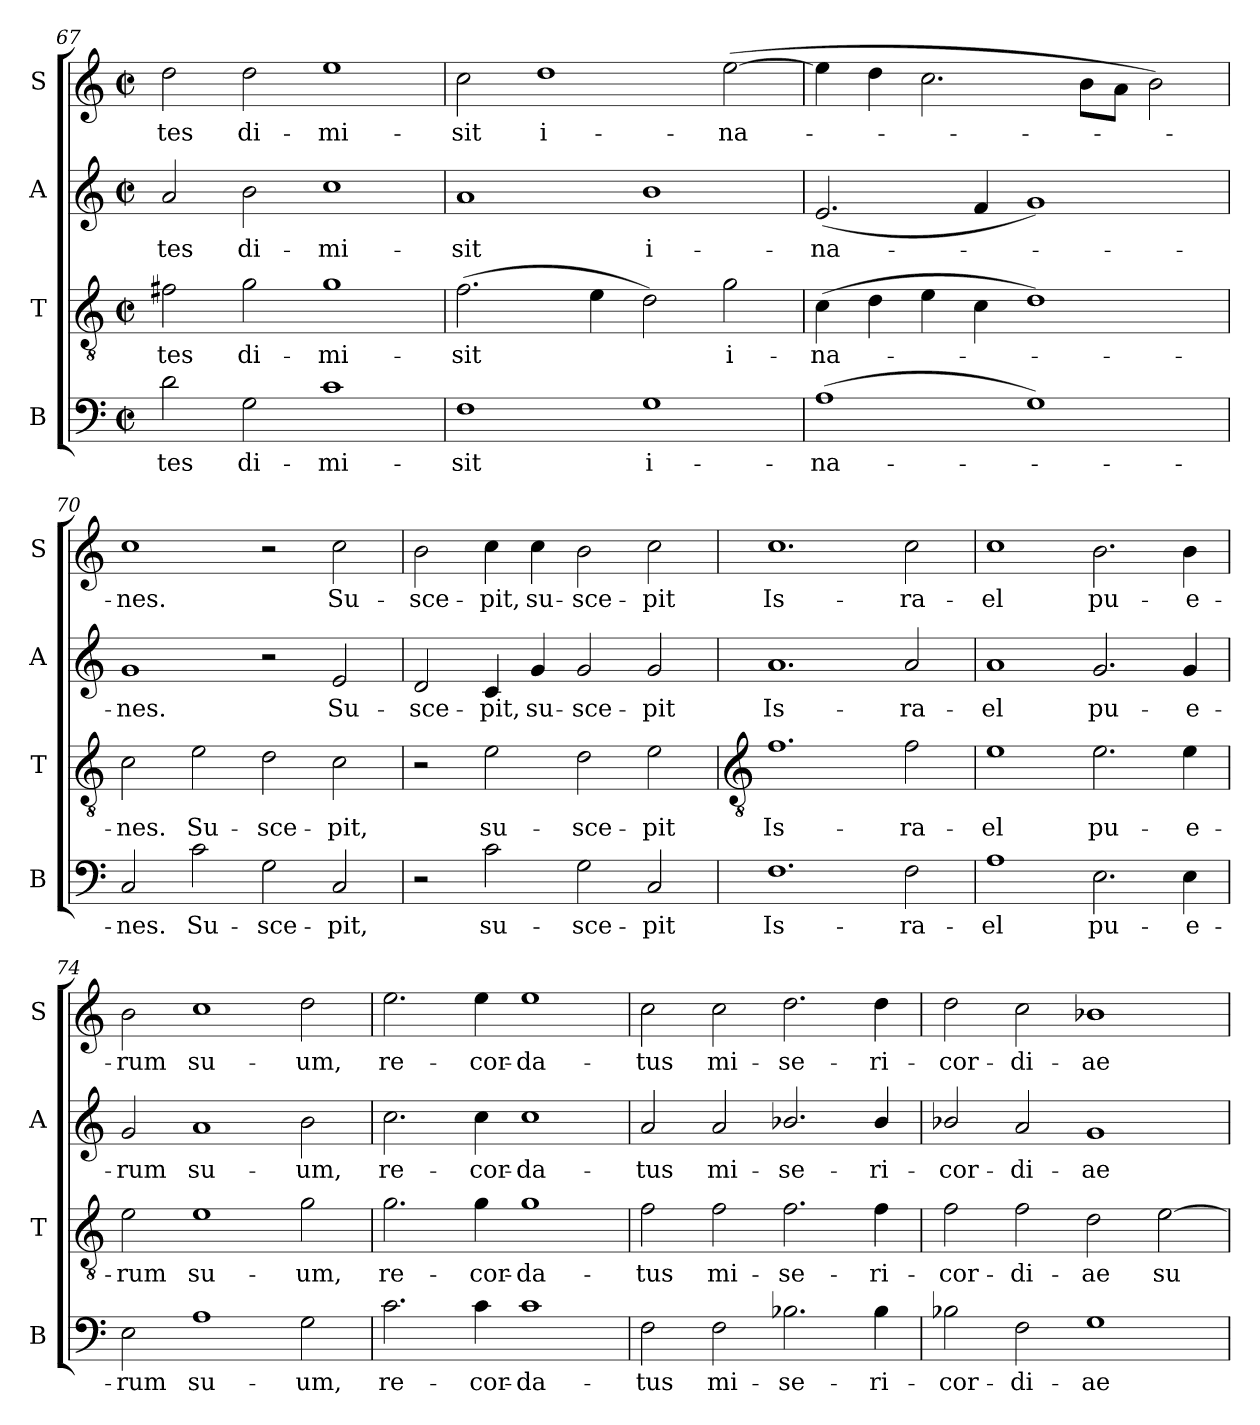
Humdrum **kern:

**kern	**text	**kern	**text	**kern	**text	**kern	**text
*part4	*part4	*part3	*part3	*part2	*part2	*part1	*part1
*staff4	*staff4	*staff3	*staff3	*staff2	*staff2	*staff1	*staff1
*I"B	*	*I"T	*	*I"A	*	*I"S	*
*I'B	*	*I'T	*	*I'A	*	*I'S	*
*clefF4	*	*clefGv2	*	*clefG2	*	*clefG2	*
*k[]	*	*k[]	*	*k[]	*	*k[]	*
*C:	*	*C:	*	*C:	*	*C:	*
*M4/2	*	*M4/2	*	*M4/2	*	*M4/2	*
*met(c|)	*	*met(c|)	*	*met(c|)	*	*met(c|)	*
=67	=67	=67	=67	=67	=67	=67	=67
!	!LO:LY:b	!	!LO:LY:b	!	!LO:LY:b	!	!LO:LY:b
2d	-tes	2f#	-tes	2a	-tes	2dd	-tes
!	!LO:LY:b	!	!LO:LY:b	!	!LO:LY:b	!	!LO:LY:b
2G	di-	2g	di-	2b	di-	2dd	di-
!	!LO:LY:b	!	!LO:LY:b	!	!LO:LY:b	!	!LO:LY:b
1c	-mi-	1g	-mi-	1cc	-mi-	1ee	-mi-
=68	=68	=68	=68	=68	=68	=68	=68
!	!LO:LY:b	!	!LO:LY:b	!	!LO:LY:b	!	!LO:LY:b
1F	-sit	(>2.f	-sit	1a	-sit	2cc	-sit
!	!	!	!	!	!	!	!LO:LY:b
.	.	.	.	.	.	1dd	i-
.	.	4e	.	.	.	.	.
!	!LO:LY:b	!	!	!	!LO:LY:b	!	!
1G	i-	2d)	.	1b	i-	.	.
!	!	!	!LO:LY:b	!	!	!	!LO:LY:b
.	.	2g	i-	.	.	(>[2ee	-na-
=69	=69	=69	=69	=69	=69	=69	=69
!	!LO:LY:b	!	!LO:LY:b	!	!LO:LY:b	!	!
(>1A	-na-	(>4c	-na-	(<2.e	-na-	4ee]	.
.	.	4d	.	.	.	4dd	.
.	.	4e	.	.	.	2.cc	.
.	.	4c	.	4f	.	.	.
1G)	.	1d)	.	1g)	.	.	.
.	.	.	.	.	.	8b\L	.
.	.	.	.	.	.	8a\J	.
.	.	.	.	.	.	2b\)	.
=70	=70	=70	=70	=70	=70	=70	=70
!	!LO:LY:b	!	!LO:LY:b	!	!LO:LY:b	!	!LO:LY:b
2C	nes.	2c	nes.	1g	nes.	1cc	nes.
!	!LO:LY:b	!	!LO:LY:b	!	!	!	!
2c	Su-	2e	Su-	.	.	.	.
!	!LO:LY:b	!	!LO:LY:b	!	!	!	!
2G	-sce-	2d	-sce-	2r	.	2r	.
!	!LO:LY:b	!	!LO:LY:b	!	!LO:LY:b	!	!LO:LY:b
2C	-pit,	2c	-pit,	2e	Su-	2cc	Su-
=71	=71	=71	=71	=71	=71	=71	=71
!	!	!	!	!	!LO:LY:b	!	!LO:LY:b
2r	.	2r	.	2d	-sce-	2b	-sce-
!	!LO:LY:b	!	!LO:LY:b	!	!LO:LY:b	!	!LO:LY:b
2c	su-	2e	su-	4c	-pit,	4cc	-pit,
!	!	!	!	!	!LO:LY:b	!	!LO:LY:b
.	.	.	.	4g	su-	4cc	su-
!	!LO:LY:b	!	!LO:LY:b	!	!LO:LY:b	!	!LO:LY:b
2G	-sce-	2d	-sce-	2g	-sce-	2b	-sce-
!	!LO:LY:b	!	!LO:LY:b	!	!LO:LY:b	!	!LO:LY:b
2C	-pit	2e	-pit	2g	-pit	2cc	-pit
!!LO:LB:g=z
=72	=72	=72	=72	=72	=72	=72	=72
*	*	*clefGv2	*	*	*	*	*
!	!LO:LY:b	!	!LO:LY:b	!	!LO:LY:b	!	!LO:LY:b
1.F	Is-	1.f	Is-	1.a	Is-	1.cc	Is-
!	!LO:LY:b	!	!LO:LY:b	!	!LO:LY:b	!	!LO:LY:b
2F	-ra-	2f	-ra-	2a	-ra-	2cc	-ra-
=73	=73	=73	=73	=73	=73	=73	=73
!	!LO:LY:b	!	!LO:LY:b	!	!LO:LY:b	!	!LO:LY:b
1A	-el	1e	-el	1a	-el	1cc	-el
!	!LO:LY:b	!	!LO:LY:b	!	!LO:LY:b	!	!LO:LY:b
2.E	pu-	2.e	pu-	2.g	pu-	2.b	pu-
!	!LO:LY:b	!	!LO:LY:b	!	!LO:LY:b	!	!LO:LY:b
4E	-e-	4e	-e-	4g	-e-	4b	-e-
=74	=74	=74	=74	=74	=74	=74	=74
!	!LO:LY:b	!	!LO:LY:b	!	!LO:LY:b	!	!LO:LY:b
2E	-rum	2e	-rum	2g	-rum	2b	-rum
!	!LO:LY:b	!	!LO:LY:b	!	!LO:LY:b	!	!LO:LY:b
1A	su-	1e	su-	1a	su-	1cc	su-
!	!LO:LY:b	!	!LO:LY:b	!	!LO:LY:b	!	!LO:LY:b
2G	-um,	2g	-um,	2b	-um,	2dd	-um,
=75	=75	=75	=75	=75	=75	=75	=75
!	!LO:LY:b	!	!LO:LY:b	!	!LO:LY:b	!	!LO:LY:b
2.c	re-	2.g	re-	2.cc	re-	2.ee	re-
!	!LO:LY:b	!	!LO:LY:b	!	!LO:LY:b	!	!LO:LY:b
4c	-cor-	4g	-cor-	4cc	-cor-	4ee	-cor-
!	!LO:LY:b	!	!LO:LY:b	!	!LO:LY:b	!	!LO:LY:b
1c	-da-	1g	-da-	1cc	-da-	1ee	-da-
=76	=76	=76	=76	=76	=76	=76	=76
!	!LO:LY:b	!	!LO:LY:b	!	!LO:LY:b	!	!LO:LY:b
2F	-tus	2f	-tus	2a	-tus	2cc	-tus
!	!LO:LY:b	!	!LO:LY:b	!	!LO:LY:b	!	!LO:LY:b
2F	mi-	2f	mi-	2a	mi-	2cc	mi-
!	!LO:LY:b	!	!LO:LY:b	!	!LO:LY:b	!	!LO:LY:b
2.B-X	-se-	2.f	-se-	2.b-X/	-se-	2.dd	-se-
!	!LO:LY:b	!	!LO:LY:b	!	!LO:LY:b	!	!LO:LY:b
4B-	-ri-	4f	-ri-	4b-/	-ri-	4dd	-ri-
=77	=77	=77	=77	=77	=77	=77	=77
!	!LO:LY:b	!	!LO:LY:b	!	!LO:LY:b	!	!LO:LY:b
2B-X	-cor-	2f	-cor-	2b-X/	-cor-	2dd	-cor-
!	!LO:LY:b	!	!LO:LY:b	!	!LO:LY:b	!	!LO:LY:b
2F	-di-	2f	-di-	2a	-di-	2cc	-di-
!	!LO:LY:b	!	!LO:LY:b	!	!LO:LY:b	!	!LO:LY:b
1G	-ae	2d	-ae	1g	-ae	1b-X	-ae
!	!	!	!LO:LY:b	!	!	!	!
.	.	[2e	su-	.	.	.	.
=	=	=	=	=	=	=	=
*-	*-	*-	*-	*-	*-	*-	*-
